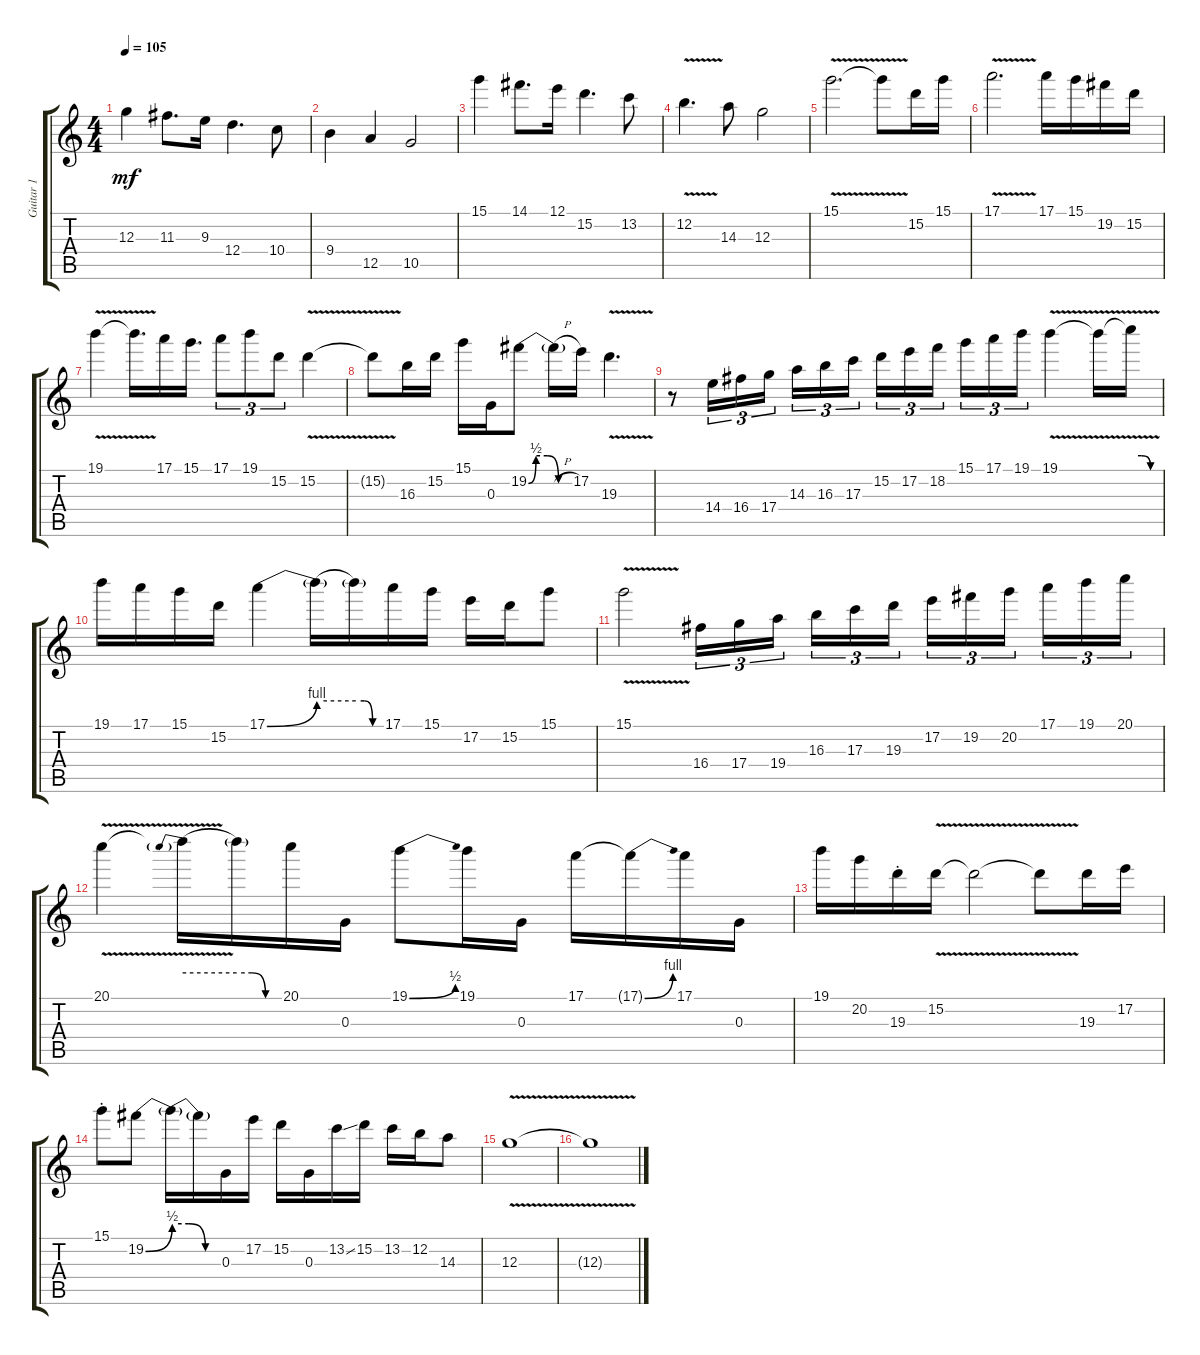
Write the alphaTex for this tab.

\track ("Guitar 1" "Guitar 1") {instrument overdrivenguitar}
\staff {score tabs}
\tuning (E4 B3 G3 D3 A2 E2) {hide}
\ts (4 4)
\tempo 105
\clef g2
\ks c
12.3.4{dy mf} 11.3.8{d} 9.3.16 12.4.4{d} 10.4.8 |
9.4.4 12.5.4 10.5.2 |
15.1.4 14.1.8{d} 12.1.16 15.2.4{d} 13.2.8 |
12.2{v}.4{d} 14.3.8 12.3.2 |
15.1{v}.2{d} 15.1{v t}.8 15.2.16 15.1.16 |
17.1{v}.2{d} 17.1.16 15.1.16 19.2.16 15.2.16 |
19.1{v}.4 19.1{v t}.16{d} 17.1.16 15.1.16{d} 17.1.8{tu (3 2)} 19.1.8{tu (3 2)} 15.2.8{tu (3 2)} 15.2{v}.4 |
15.2{v t}.8 16.3.16 15.2.16 15.1.16 0.3.16 19.2{be (custom 0 0 10 2 25 2 40 0 60 0)}.8 19.2{h t}.16 17.2.16 19.3{v}.4{d} |
r.8 14.4.16{tu (3 2)} 16.4.16{tu (3 2)} 17.4.16{tu (3 2)} 14.3.16{tu (3 2)} 16.3.16{tu (3 2)} 17.3.16{tu (3 2)} 15.2.16{tu (3 2)} 17.2.16{tu (3 2)} 18.2.16{tu (3 2)} 15.1.16{tu (3 2)} 17.1.16{tu (3 2)} 19.1.16{tu (3 2)} 19.1{v}.4 19.1{v t}.16 19.1{be (custom 0 2 20 2 40 0 60 0) t}.16 |
19.1.16 17.1.16 15.1.16 15.2.16 17.1{be (bend 0 0 60 4)}.4 17.1{be (hold 0 4 60 4) t}.16 17.1{be (custom 0 4 20 4 40 0 60 0) t}.16 17.1.16 15.1.16 17.2.16 15.2.16 15.1.8 |
15.1{v}.2 16.4.16{tu (3 2)} 17.4.16{tu (3 2)} 19.4.16{tu (3 2)} 16.3.16{tu (3 2)} 17.3.16{tu (3 2)} 19.3.16{tu (3 2)} 17.2.16{tu (3 2)} 19.2.16{tu (3 2)} 20.2.16{tu (3 2)} 17.1.16{tu (3 2)} 19.1.16{tu (3 2)} 20.1.16{tu (3 2)} |
20.1{v}.4 20.1{be (prebend 0 4 60 4) t}.16 20.1{be (custom 0 4 20 4 40 0 60 0) t}.16 20.1.16 0.3.16 19.1{be (bend 0 0 60 2)}.8 19.1.16 0.3.16 17.1.16 17.1{be (bend 0 0 60 4) t}.16 17.1.16 0.3.16 |
19.1.16 20.2.16 19.3{st}.16 15.2{v}.16 15.2{v t}.2 15.2{v t}.8 19.3.16 17.2.16 |
15.1{st}.8 19.2{be (bend 0 0 60 2)}.8 19.2{be (custom 0 2 20 2 40 0 60 0) t}.16 19.2{t}.16 0.3.16 17.2.16 15.2.16 0.3.16 13.2{ss}.16 15.2.16 13.2.16 12.2.16 14.3.8 |
12.3{v}.1 |
12.3{v t}.1
